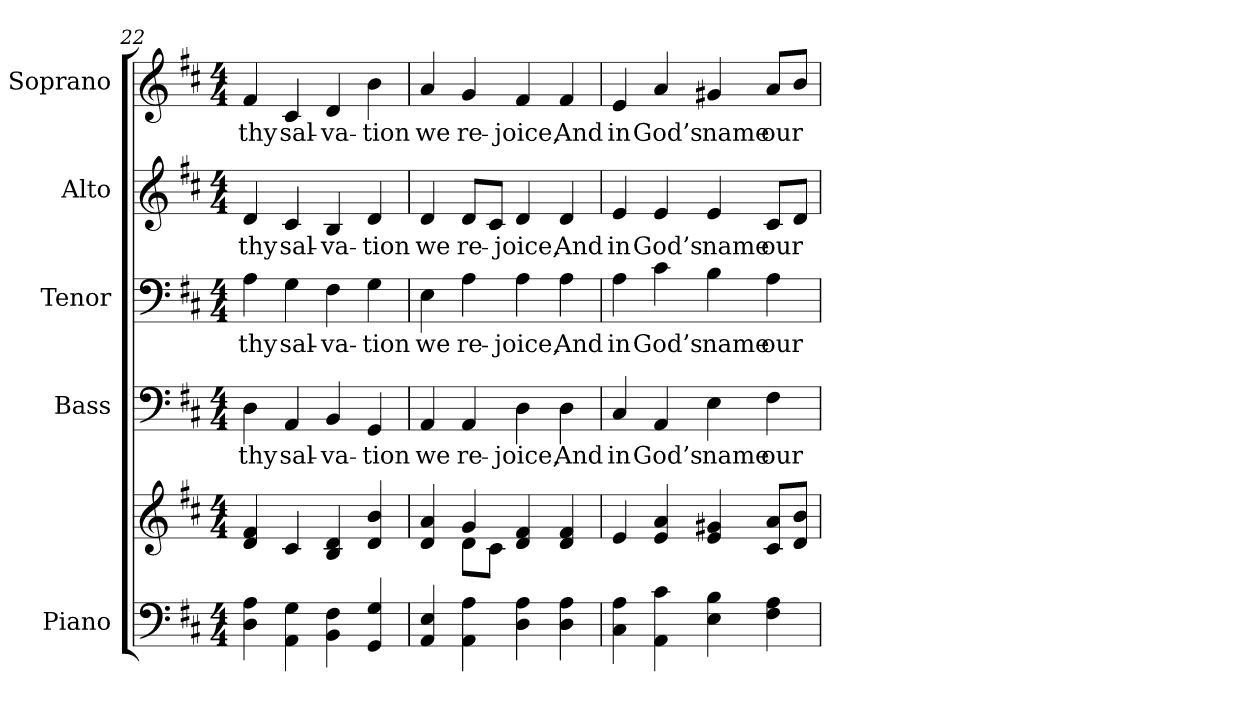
**kern	**kern	**kern	**text	**kern	**text	**kern	**text	**kern	**text
*part5	*part5	*part4	*part4	*part3	*part3	*part2	*part2	*part1	*part1
*staff6	*staff5	*staff4	*staff4	*staff3	*staff3	*staff2	*staff2	*staff1	*staff1
*I"Piano	*	*I"Bass	*	*I"Tenor	*	*I"Alto	*	*I"Soprano	*
*I'Pno.	*	*I'B.	*	*I'T.	*	*I'A.	*	*I'S.	*
*clefF4	*clefG2	*clefF4	*	*clefF4	*	*clefG2	*	*clefG2	*
*k[f#c#]	*k[f#c#]	*k[f#c#]	*	*k[f#c#]	*	*k[f#c#]	*	*k[f#c#]	*
*D:	*D:	*D:	*	*D:	*	*D:	*	*D:	*
*M4/4	*M4/4	*M4/4	*	*M4/4	*	*M4/4	*	*M4/4	*
=22	=22	=22	=22	=22	=22	=22	=22	=22	=22
!	!	!	!LO:LY:b:color=#000000	!	!	!	!	!	!
!	!	!	!	!	!LO:LY:b:color=#000000	!	!	!	!
!	!	!	!	!	!	!	!LO:LY:b:color=#000000	!	!
!	!	!	!	!	!	!	!	!	!LO:LY:b:color=#000000
4Di\ 4Ai	4di/ 4f#i	4Di\	thy	4Ai\	thy	4di/	thy	4f#i/	thy
!	!	!	!LO:LY:b:color=#000000	!	!	!	!	!	!
!	!	!	!	!	!LO:LY:b:color=#000000	!	!	!	!
!	!	!	!	!	!	!	!LO:LY:b:color=#000000	!	!
!	!	!	!	!	!	!	!	!	!LO:LY:b:color=#000000
4AAi\ 4Gi	4c#i/	4AAi/	sal-	4Gi\	sal-	4c#i/	sal-	4c#i/	sal-
!	!	!	!LO:LY:b:color=#000000	!	!	!	!	!	!
!	!	!	!	!	!LO:LY:b:color=#000000	!	!	!	!
!	!	!	!	!	!	!	!LO:LY:b:color=#000000	!	!
!	!	!	!	!	!	!	!	!	!LO:LY:b:color=#000000
4BBi\ 4F#i	4Bi/ 4di	4BBi/	-va-	4F#i\	-va-	4Bi/	-va-	4di/	-va-
!	!	!	!LO:LY:b:color=#000000	!	!	!	!	!	!
!	!	!	!	!	!LO:LY:b:color=#000000	!	!	!	!
!	!	!	!	!	!	!	!LO:LY:b:color=#000000	!	!
!	!	!	!	!	!	!	!	!	!LO:LY:b:color=#000000
4GGi/ 4Gi	4di/ 4bi	4GGi/	-tion	4Gi\	-tion	4di/	-tion	4bi\	-tion
!!LO:PB:g=z
=23	=23	=23	=23	=23	=23	=23	=23	=23	=23
*	*^	*	*	*	*	*	*	*	*
!	!	!	!	!LO:LY:b:color=#000000	!	!	!	!	!	!
!	!	!	!	!	!	!LO:LY:b:color=#000000	!	!	!	!
!	!	!	!	!	!	!	!	!LO:LY:b:color=#000000	!	!
!	!	!	!	!	!	!	!	!	!	!LO:LY:b:color=#000000
4AAi/ 4Ei	4di/ 4ai	4ryy	4AAi/	we	4Ei\	we	4di/	we	4ai/	we
!	!	!	!	!LO:LY:b:color=#000000	!	!	!	!	!	!
!	!	!	!	!	!	!LO:LY:b:color=#000000	!	!	!	!
!	!	!	!	!	!	!	!	!LO:LY:b:color=#000000	!	!
!	!	!	!	!	!	!	!	!	!	!LO:LY:b:color=#000000
4AAi\ 4Ai	4gi/	8di\L	4AAi/	re-	4Ai\	re-	8di/L	re-	4gi/	re-
.	.	8c#i\J	.	.	.	.	8c#i/J	.	.	.
!	!	!	!	!LO:LY:b:color=#000000	!	!	!	!	!	!
!	!	!	!	!	!	!LO:LY:b:color=#000000	!	!	!	!
!	!	!	!	!	!	!	!	!LO:LY:b:color=#000000	!	!
!	!	!	!	!	!	!	!	!	!	!LO:LY:b:color=#000000
4Di\ 4Ai	4di/ 4f#i	2ryy	4Di\	-joice,	4Ai\	-joice,	4di/	-joice,	4f#i/	-joice,
!	!	!	!	!LO:LY:b:color=#000000	!	!	!	!	!	!
!	!	!	!	!	!	!LO:LY:b:color=#000000	!	!	!	!
!	!	!	!	!	!	!	!	!LO:LY:b:color=#000000	!	!
!	!	!	!	!	!	!	!	!	!	!LO:LY:b:color=#000000
4Di\ 4Ai	4di/ 4f#i	.	4Di\	And	4Ai\	And	4di/	And	4f#i/	And
*	*v	*v	*	*	*	*	*	*	*	*
=24	=24	=24	=24	=24	=24	=24	=24	=24	=24
!	!	!	!LO:LY:b:color=#000000	!	!	!	!	!	!
!	!	!	!	!	!LO:LY:b:color=#000000	!	!	!	!
!	!	!	!	!	!	!	!LO:LY:b:color=#000000	!	!
!	!	!	!	!	!	!	!	!	!LO:LY:b:color=#000000
4C#i\ 4Ai	4ei/	4C#i/	in	4Ai\	in	4ei/	in	4ei/	in
!	!	!	!LO:LY:b:color=#000000	!	!	!	!	!	!
!	!	!	!	!	!LO:LY:b:color=#000000	!	!	!	!
!	!	!	!	!	!	!	!LO:LY:b:color=#000000	!	!
!	!	!	!	!	!	!	!	!	!LO:LY:b:color=#000000
4AAi\ 4c#i	4ei/ 4ai	4AAi/	God’s	4c#i\	God’s	4ei/	God’s	4ai/	God’s
!	!	!	!LO:LY:b:color=#000000	!	!	!	!	!	!
!	!	!	!	!	!LO:LY:b:color=#000000	!	!	!	!
!	!	!	!	!	!	!	!LO:LY:b:color=#000000	!	!
!	!	!	!	!	!	!	!	!	!LO:LY:b:color=#000000
4Ei\ 4Bi	4ei/ 4g#Xi	4Ei\	name	4Bi\	name	4ei/	name	4g#Xi/	name
!	!	!	!LO:LY:b:color=#000000	!	!	!	!	!	!
!	!	!	!	!	!LO:LY:b:color=#000000	!	!	!	!
!	!	!	!	!	!	!	!LO:LY:b:color=#000000	!	!
!	!	!	!	!	!	!	!	!	!LO:LY:b:color=#000000
4F#i\ 4Ai	8c#i/ 8aiL	4F#i\	our	4Ai\	our	8c#i/L	our	8ai/L	our
.	8di/ 8biJ	.	.	.	.	8di/J	.	8bi/J	.
=	=	=	=	=	=	=	=	=	=
*-	*-	*-	*-	*-	*-	*-	*-	*-	*-
